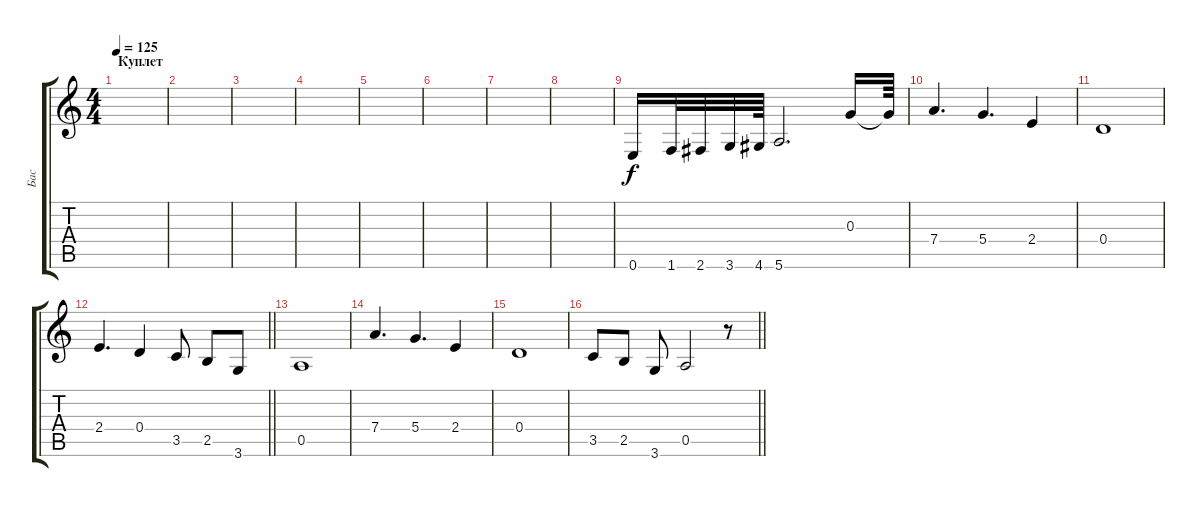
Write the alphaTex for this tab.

\track ("Бас" "Бас") {instrument fretlessbass}
\staff {score tabs}
\tuning (E4 B3 G3 D3 A2 E2) {hide}
\ts (4 4)
\section ("" "Куплет")
\tempo 125
\clef g2
\ks c
|
|
|
|
|
|
|
|
0.6.16 1.6.32 2.6.32 3.6.32 4.6.64 5.6.2{d} 0.3.16 0.3{t}.64 |
7.4.4{d} 5.4.4{d} 2.4.4 |
0.4.1 |
\barLineRight lightlight
2.4.4{d} 0.4.4 3.5.8 2.5.8 3.6.8 |
0.5.1 |
7.4.4{d} 5.4.4{d} 2.4.4 |
0.4.1 |
\barLineRight lightlight
3.5.8 2.5.8 3.6.8 0.5.2 r.8
